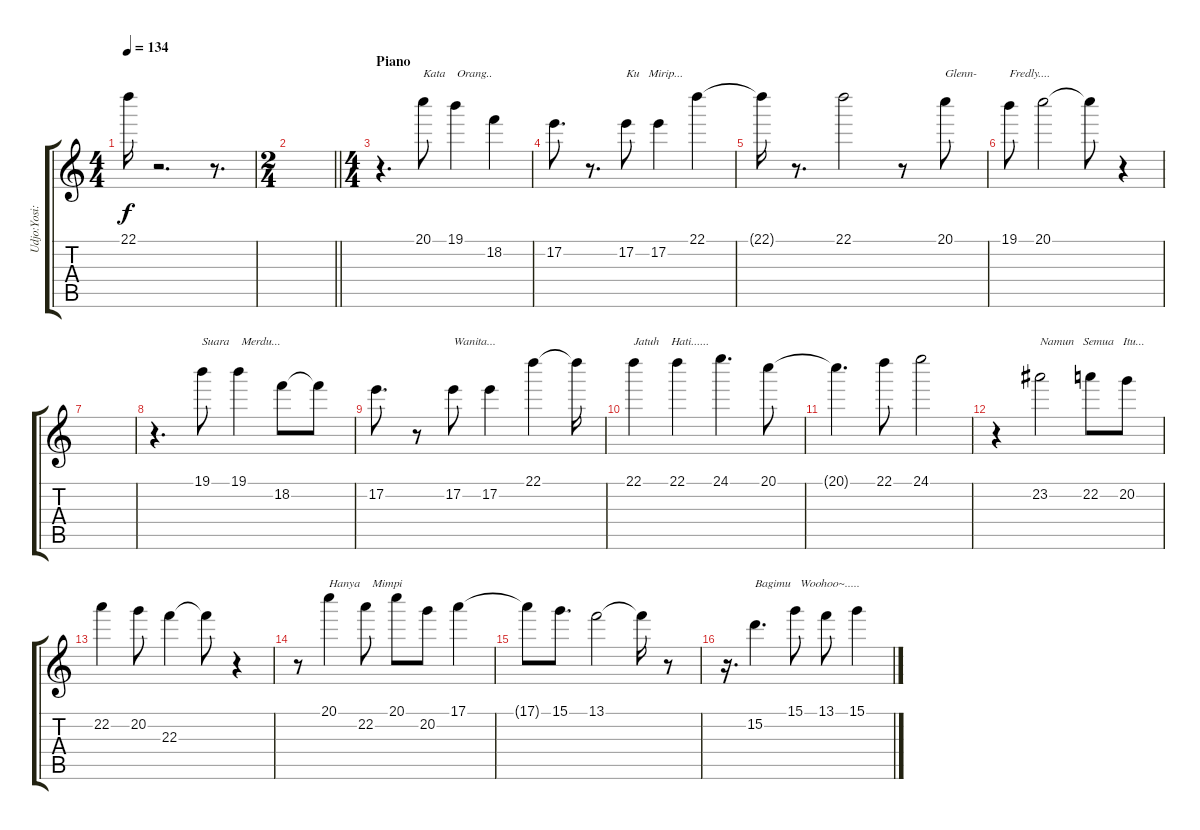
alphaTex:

\track ("Udjo:Yosi:Odie:Tika:Gugum:Oon:" "Udjo:Yosi:") {instrument contrabass}
\staff {score tabs}
\tuning (E4 B3 G3 D3 A2 E2) {hide}
\ts (4 4)
\tempo 134
\clef g2
\ks c
22.1{t}.16{dy f} r.2{d} r.8{d} |
\ts (2 4)
\barLineRight lightlight
|
\ts (4 4)
\section ("" "Piano")
r.4{d} 20.1.8{txt "Kata    Orang.."} 19.1.4 18.2.4 |
17.2.8{d} r.8{d} 17.2.8{txt "Ku   Mirip..."} 17.2.4 22.1.4 |
22.1{t}.16 r.8{d} 22.1.2 r.8 20.1.8{txt "Glenn-"} |
19.1.8{txt "Fredly...."} 20.1.2 20.1{t}.8 r.4 |
|
r.4{d} 19.1.8{txt "Suara    Merdu..."} 19.1.4 18.2.8 18.2{t}.8 |
17.2.8{d} r.8 17.2.8{txt "Wanita..."} 17.2.4 22.1.4 22.1{t}.16 |
22.1.4{txt "Jatuh    Hati......"} 22.1.4 24.1.4{d} 20.1.8 |
20.1{t}.4{d} 22.1.8 24.1.2 |
r.4 23.2.2{txt "Namun   Semua   Itu... "} 22.2.8 20.2.8 |
22.2.4 20.2.8 22.3.4 22.3{t}.8 r.4 |
r.8 20.1.4{txt "Hanya    Mimpi   "} 22.2.8 20.1.8 20.2.8 17.1.4 |
17.1{t}.8 15.1.8{d} 13.1.2 13.1{t}.16 r.8 |
r.16{d} 15.2.4{d txt "Bagimu   Woohoo~....."} 15.1.8 13.1.8 15.1.4
